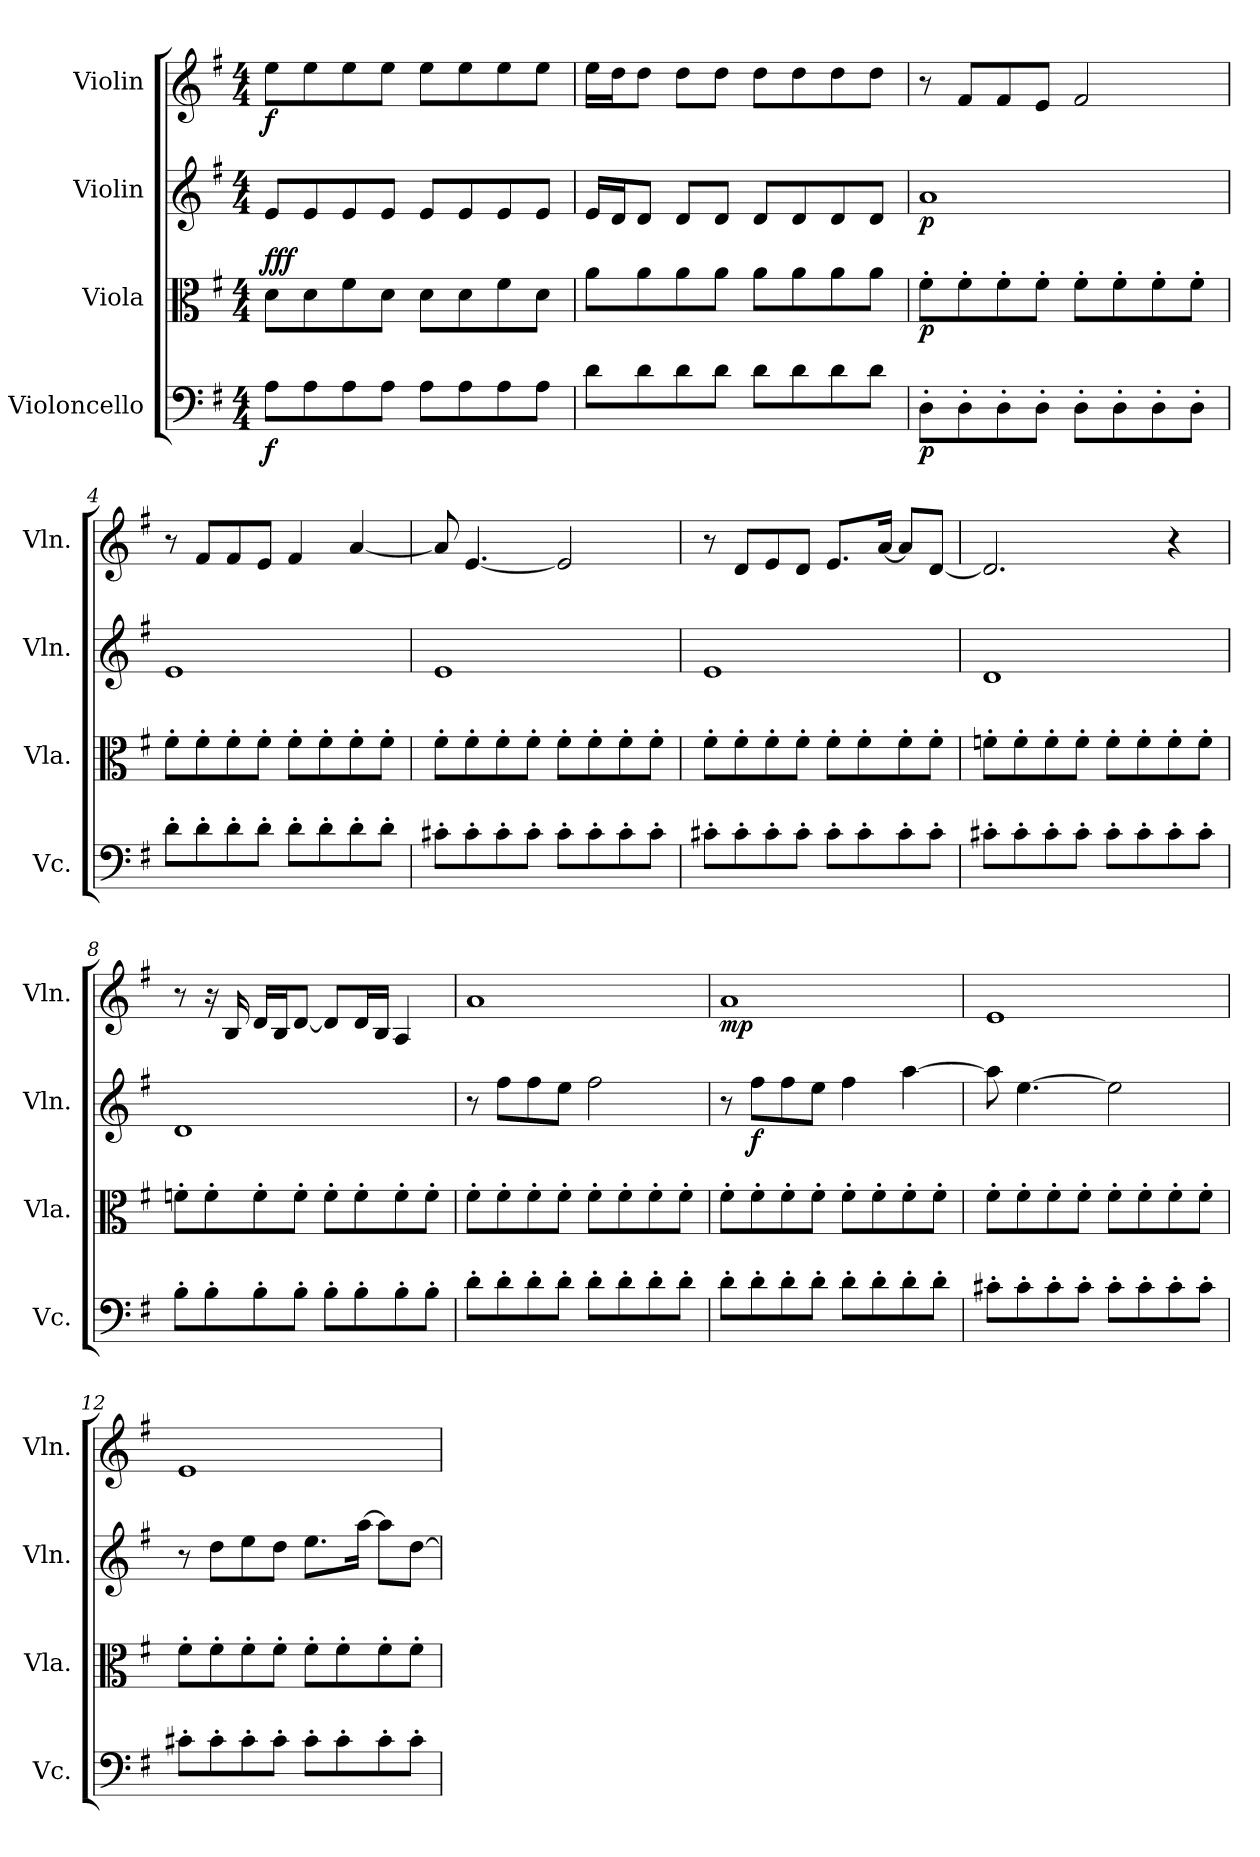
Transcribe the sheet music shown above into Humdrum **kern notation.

**kern	**dynam	**kern	**dynam	**kern	**dynam	**kern	**dynam
*part4	*part4	*part3	*part3	*part2	*part2	*part1	*part1
*staff4	*staff4	*staff3	*staff3	*staff2	*staff2	*staff1	*staff1
*I"Violoncello	*	*I"Viola	*	*I"Violin	*	*I"Violin	*
*I'Vc.	*	*I'Vla.	*	*I'Vln.	*	*I'Vln.	*
*clefF4	*	*clefC3	*	*clefG2	*	*clefG2	*
*k[f#]	*	*k[f#]	*	*k[f#]	*	*k[f#]	*
*M4/4	*	*M4/4	*	*M4/4	*	*M4/4	*
=1	=1	=1	=1	=1	=1	=1	=1
!	!LO:DY:b	!	!LO:DY:b	!	!	!	!
!	!	!	!LO:DY:n=1:b	!	!	!	!
!	!	!	!LO:DY:n=2:a	!	!	!	!LO:DY:b
8A\L	f	8d\L	f f f	8e/L	.	8ee\L	f
8A\	.	8d\	.	8e/	.	8ee\	.
8A\	.	8f#\	.	8e/	.	8ee\	.
8A\J	.	8d\J	.	8e/J	.	8ee\J	.
8A\L	.	8d\L	.	8e/L	.	8ee\L	.
8A\	.	8d\	.	8e/	.	8ee\	.
8A\	.	8f#\	.	8e/	.	8ee\	.
8A\J	.	8d\J	.	8e/J	.	8ee\J	.
=2	=2	=2	=2	=2	=2	=2	=2
8d\L	.	8a\L	.	16e/LL	.	16ee\LL	.
.	.	.	.	16d/J	.	16dd\J	.
8d\	.	8a\	.	8d/J	.	8dd\J	.
8d\	.	8a\	.	8d/L	.	8dd\L	.
8d\J	.	8a\J	.	8d/J	.	8dd\J	.
8d\L	.	8a\L	.	8d/L	.	8dd\L	.
8d\	.	8a\	.	8d/	.	8dd\	.
8d\	.	8a\	.	8d/	.	8dd\	.
8d\J	.	8a\J	.	8d/J	.	8dd\J	.
=3	=3	=3	=3	=3	=3	=3	=3
!	!LO:DY:b	!	!LO:DY:b	!	!LO:DY:b	!	!
8D'\L	p	8f#'\L	p	1a	p	8r	.
8D'\	.	8f#'\	.	.	.	8f#/L	.
8D'\	.	8f#'\	.	.	.	8f#/	.
8D'\J	.	8f#'\J	.	.	.	8e/J	.
8D'\L	.	8f#'\L	.	.	.	2f#/	.
8D'\	.	8f#'\	.	.	.	.	.
8D'\	.	8f#'\	.	.	.	.	.
8D'\J	.	8f#'\J	.	.	.	.	.
=4	=4	=4	=4	=4	=4	=4	=4
8d'\L	.	8f#'\L	.	1e	.	8r	.
8d'\	.	8f#'\	.	.	.	8f#/L	.
8d'\	.	8f#'\	.	.	.	8f#/	.
8d'\J	.	8f#'\J	.	.	.	8e/J	.
8d'\L	.	8f#'\L	.	.	.	4f#/	.
8d'\	.	8f#'\	.	.	.	.	.
8d'\	.	8f#'\	.	.	.	[4a/	.
8d'\J	.	8f#'\J	.	.	.	.	.
!!LO:LB:g=z
=5	=5	=5	=5	=5	=5	=5	=5
8c#X'\L	.	8f#'\L	.	1e	.	8a/]	.
8c#'\	.	8f#'\	.	.	.	[4.e/	.
8c#'\	.	8f#'\	.	.	.	.	.
8c#'\J	.	8f#'\J	.	.	.	.	.
8c#'\L	.	8f#'\L	.	.	.	2e/]	.
8c#'\	.	8f#'\	.	.	.	.	.
8c#'\	.	8f#'\	.	.	.	.	.
8c#'\J	.	8f#'\J	.	.	.	.	.
=6	=6	=6	=6	=6	=6	=6	=6
8c#X'\L	.	8f#'\L	.	1e	.	8r	.
8c#'\	.	8f#'\	.	.	.	8d/L	.
8c#'\	.	8f#'\	.	.	.	8e/	.
8c#'\J	.	8f#'\J	.	.	.	8d/J	.
8c#'\L	.	8f#'\L	.	.	.	8.e/L	.
8c#'\	.	8f#'\	.	.	.	.	.
.	.	.	.	.	.	[16a/Jk	.
8c#'\	.	8f#'\	.	.	.	8a/L]	.
8c#'\J	.	8f#'\J	.	.	.	[8d/J	.
=7	=7	=7	=7	=7	=7	=7	=7
8c#X'\L	.	8fn'\L	.	1d	.	2.d/]	.
8c#'\	.	8f'\	.	.	.	.	.
8c#'\	.	8f'\	.	.	.	.	.
8c#'\J	.	8f'\J	.	.	.	.	.
8c#'\L	.	8f'\L	.	.	.	.	.
8c#'\	.	8f'\	.	.	.	.	.
8c#'\	.	8f'\	.	.	.	4r	.
8c#'\J	.	8f'\J	.	.	.	.	.
!!LO:PB:g=z
=8	=8	=8	=8	=8	=8	=8	=8
8B'\L	.	8fn'\L	.	1d	.	8r	.
8B'\	.	8f'\	.	.	.	16r	.
.	.	.	.	.	.	16B/	.
8B'\	.	8f'\	.	.	.	16d/LL	.
.	.	.	.	.	.	16B/J	.
8B'\J	.	8f'\J	.	.	.	[8d/J	.
8B'\L	.	8f'\L	.	.	.	8d/L]	.
8B'\	.	8f'\	.	.	.	16d/L	.
.	.	.	.	.	.	16B/JJ	.
8B'\	.	8f'\	.	.	.	4A/	.
8B'\J	.	8f'\J	.	.	.	.	.
=9	=9	=9	=9	=9	=9	=9	=9
8d'\L	.	8f#'\L	.	8r	.	1a	.
8d'\	.	8f#'\	.	8ff#\L	.	.	.
8d'\	.	8f#'\	.	8ff#\	.	.	.
8d'\J	.	8f#'\J	.	8ee\J	.	.	.
8d'\L	.	8f#'\L	.	2ff#\	.	.	.
8d'\	.	8f#'\	.	.	.	.	.
8d'\	.	8f#'\	.	.	.	.	.
8d'\J	.	8f#'\J	.	.	.	.	.
=10	=10	=10	=10	=10	=10	=10	=10
!	!	!	!	!	!	!	!LO:DY:b
8d'\L	.	8f#'\L	.	8r	.	1a	mp
!	!	!	!	!	!LO:DY:b	!	!
8d'\	.	8f#'\	.	8ff#\L	f	.	.
8d'\	.	8f#'\	.	8ff#\	.	.	.
8d'\J	.	8f#'\J	.	8ee\J	.	.	.
8d'\L	.	8f#'\L	.	4ff#\	.	.	.
8d'\	.	8f#'\	.	.	.	.	.
8d'\	.	8f#'\	.	[4aa\	.	.	.
8d'\J	.	8f#'\J	.	.	.	.	.
!!LO:LB:g=z
=11	=11	=11	=11	=11	=11	=11	=11
8c#X'\L	.	8f#'\L	.	8aa\]	.	1e	.
8c#'\	.	8f#'\	.	[4.ee\	.	.	.
8c#'\	.	8f#'\	.	.	.	.	.
8c#'\J	.	8f#'\J	.	.	.	.	.
8c#'\L	.	8f#'\L	.	2ee\]	.	.	.
8c#'\	.	8f#'\	.	.	.	.	.
8c#'\	.	8f#'\	.	.	.	.	.
8c#'\J	.	8f#'\J	.	.	.	.	.
=12	=12	=12	=12	=12	=12	=12	=12
8c#X'\L	.	8f#'\L	.	8r	.	1e	.
8c#'\	.	8f#'\	.	8dd\L	.	.	.
8c#'\	.	8f#'\	.	8ee\	.	.	.
8c#'\J	.	8f#'\J	.	8dd\J	.	.	.
8c#'\L	.	8f#'\L	.	8.ee\L	.	.	.
8c#'\	.	8f#'\	.	.	.	.	.
.	.	.	.	[16aa\Jk	.	.	.
8c#'\	.	8f#'\	.	8aa\L]	.	.	.
8c#'\J	.	8f#'\J	.	[8dd\J	.	.	.
=	=	=	=	=	=	=	=
*-	*-	*-	*-	*-	*-	*-	*-
